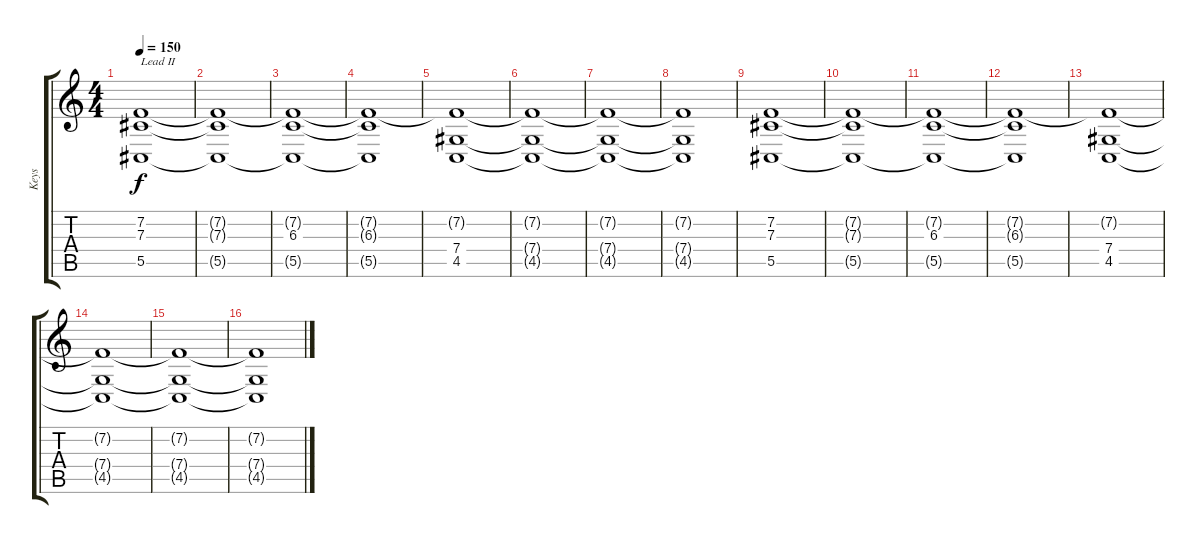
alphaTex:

\track ("Keys" "Keys") {instrument stringensemble1}
\staff {score tabs}
\tuning (Eb4 Bb3 Gb3 Db3 Ab2 Db2) {hide}
\ts (4 4)
\tempo 150
\clef g2
\ks c
(7.2 7.3 5.5).1{txt "Lead II" dy f} |
(7.2{t} 7.3{t} 5.5{t}).1 |
(7.2{t} 6.3 5.5{t}).1 |
(7.2{t} 6.3{t} 5.5{t}).1 |
(7.2{t} 7.4 4.5).1 |
(7.2{t} 7.4{t} 4.5{t}).1 |
(7.2{t} 7.4{t} 4.5{t}).1 |
(7.2{t} 7.4{t} 4.5{t}).1 |
(7.2 7.3 5.5).1 |
(7.2{t} 7.3{t} 5.5{t}).1 |
(7.2{t} 6.3 5.5{t}).1 |
(7.2{t} 6.3{t} 5.5{t}).1 |
(7.2{t} 7.4 4.5).1 |
(7.2{t} 7.4{t} 4.5{t}).1 |
(7.2{t} 7.4{t} 4.5{t}).1 |
(7.2{t} 7.4{t} 4.5{t}).1
